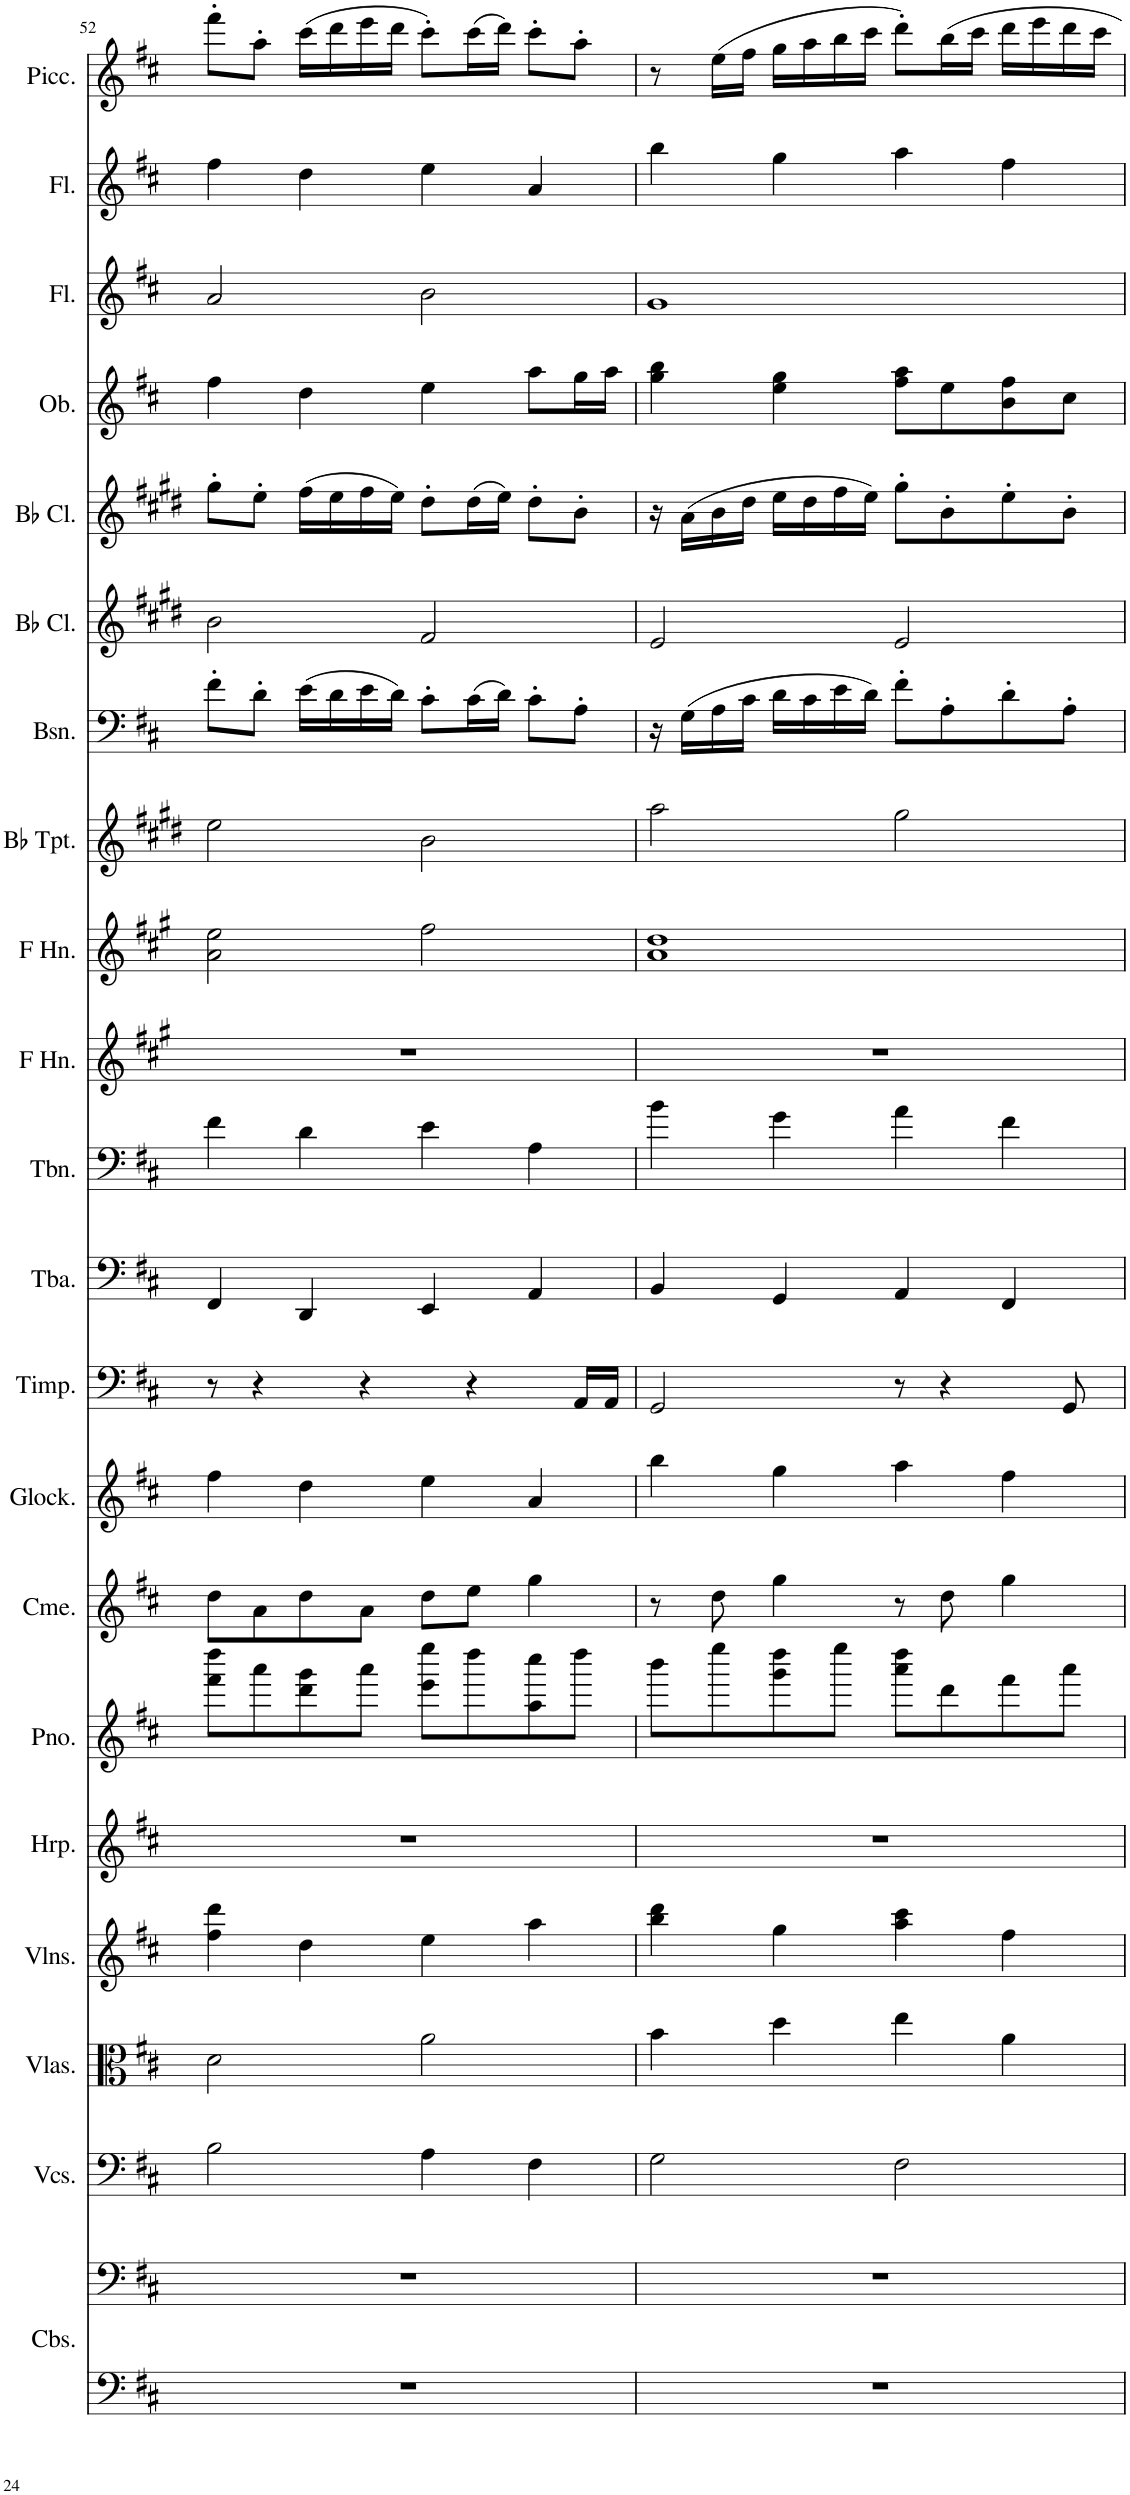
**kern	**kern	**kern	**kern	**kern	**kern	**kern	**kern	**kern	**kern	**kern	**kern	**kern	**kern	**kern	**kern	**kern	**kern	**kern	**kern	**kern	**kern
*part21	*part21	*part20	*part19	*part18	*part17	*part16	*part15	*part14	*part13	*part12	*part11	*part10	*part9	*part8	*part7	*part6	*part5	*part4	*part3	*part2	*part1
*staff22	*staff21	*staff20	*staff19	*staff18	*staff17	*staff16	*staff15	*staff14	*staff13	*staff12	*staff11	*staff10	*staff9	*staff8	*staff7	*staff6	*staff5	*staff4	*staff3	*staff2	*staff1
*I"Contrabasses	*	*I"Violoncellos	*I"Violas	*I"Violins	*I"Harp	*I"Piano	*I"Chimes	*I"Glockenspiel	*I"Timpani	*I"Tuba	*I"Trombone	*I"Horn in F	*I"Horn in F	*I"Bb Trumpet	*I"Bassoon	*I"Bb Clarinet	*I"Bb Clarinet	*I"Oboe	*I"Flute	*I"Flute	*I"Piccolo
*I'Cbs.	*	*I'Vcs.	*I'Vlas.	*I'Vlns.	*I'Hrp.	*I'Pno.	*I'Cme.	*I'Glock.	*I'Timp.	*I'Tba.	*I'Tbn.	*	*	*I'Bb Tpt.	*I'Bsn.	*I'Bb Cl.	*I'Bb Cl.	*I'Ob.	*I'Fl.	*I'Fl.	*I'Picc.
!!LO:PB:g=z
*clefF4	*clefF4	*clefF4	*clefC3	*clefG2	*clefG2	*clefG2	*clefG2	*clefG2	*clefF4	*clefF4	*clefF4	*clefG2	*clefG2	*clefG2	*clefF4	*clefG2	*clefG2	*clefG2	*clefG2	*clefG2	*clefG2
*Trd7c12	*Trd7c12	*	*	*	*	*	*	*Trd-14c-24	*	*	*	*Trd4c7	*Trd4c7	*Trd1c2	*	*Trd1c2	*Trd1c2	*	*	*	*Trd-7c-12
*k[f#c#]	*k[f#c#]	*k[f#c#]	*k[f#c#]	*k[f#c#]	*k[f#c#]	*k[f#c#]	*k[f#c#]	*k[f#c#]	*k[f#c#]	*k[f#c#]	*k[f#c#]	*k[f#c#g#]	*k[f#c#g#]	*k[f#c#g#d#]	*k[f#c#]	*k[f#c#g#d#]	*k[f#c#g#d#]	*k[f#c#]	*k[f#c#]	*k[f#c#]	*k[f#c#]
*M4/4	*M4/4	*M4/4	*M4/4	*M4/4	*M4/4	*M4/4	*M4/4	*M4/4	*M4/4	*M4/4	*M4/4	*M4/4	*M4/4	*M4/4	*M4/4	*M4/4	*M4/4	*M4/4	*M4/4	*M4/4	*M4/4
=52	=52	=52	=52	=52	=52	=52	=52	=52	=52	=52	=52	=52	=52	=52	=52	=52	=52	=52	=52	=52	=52
1r	1r	2B\	2d\	4ff#\ 4ddd\	1r	8fff#\ 8dddd\L	8dd\L	4ff#\	8r	4FF#/	4f#\	1r	2a\ 2ee\	2ee\	8f#'\L	2b\	8gg#'\L	4ff#\	2a/	4ff#\	8fff#'\L
.	.	.	.	.	.	8aaa\	8a\	.	4r	.	.	.	.	.	8d'\J	.	8ee'\J	.	.	.	8aa'\J
.	.	.	.	4dd\	.	8ddd\ 8ggg\	8dd\	4dd\	.	4DD/	4d\	.	.	.	(16e\LL	.	(16ff#\LL	4dd\	.	4dd\	(16ccc#\LL
.	.	.	.	.	.	.	.	.	.	.	.	.	.	.	16d\	.	16ee\	.	.	.	16ddd\
.	.	.	.	.	.	8aaa\J	8a\J	.	4r	.	.	.	.	.	16e\	.	16ff#\	.	.	.	16eee\
.	.	.	.	.	.	.	.	.	.	.	.	.	.	.	16d\JJ)	.	16ee\JJ)	.	.	.	16ddd\JJ
.	.	4A\	2a\	4ee\	.	8eee\ 8eeee\L	8dd\L	4ee\	.	4EE/	4e\	.	2ff#\	2b\	8c#'\L	2f#/	8dd#'\L	4ee\	2b\	4ee\	8ccc#'\L)
.	.	.	.	.	.	8dddd\	8ee\J	.	4r	.	.	.	.	.	(16c#\L	.	(16dd#\L	.	.	.	(16ccc#\L
.	.	.	.	.	.	.	.	.	.	.	.	.	.	.	16d\JJ)	.	16ee\JJ)	.	.	.	16ddd\JJ)
.	.	4F#\	.	4aa\	.	8aa\ 8cccc#\	4gg\	4a/	.	4AA/	4A\	.	.	.	8c#'\L	.	8dd#'\L	8aa\L	.	4a/	8ccc#'\L
.	.	.	.	.	.	8dddd\J	.	.	16AA/LL	.	.	.	.	.	8A'\J	.	8b'\J	16gg\L	.	.	8aa'\J
.	.	.	.	.	.	.	.	.	16AA/JJ	.	.	.	.	.	.	.	.	16aa\JJ	.	.	.
=53	=53	=53	=53	=53	=53	=53	=53	=53	=53	=53	=53	=53	=53	=53	=53	=53	=53	=53	=53	=53	=53
1r	1r	2G\	4b\	4bb\ 4ddd\	1r	8bbb\L	8r	4bb\	2GG/	4BB/	4b\	1r	1a 1dd	2aa\	16r	2e/	16r	4gg\ 4bb\	1g	4bb\	8r
.	.	.	.	.	.	.	.	.	.	.	.	.	.	.	(16G\LL	.	(16a\LL	.	.	.	.
.	.	.	.	.	.	8eeee\	8dd\	.	.	.	.	.	.	.	16A\	.	16b\	.	.	.	(16ee\LL
.	.	.	.	.	.	.	.	.	.	.	.	.	.	.	16c#\JJ	.	16dd#\JJ	.	.	.	16ff#\JJ
.	.	.	4dd\	4gg\	.	8ggg\ 8dddd\	4gg\	4gg\	.	4GG/	4g\	.	.	.	16d\LL	.	16ee\LL	4ee\ 4gg\	.	4gg\	16gg\LL
.	.	.	.	.	.	.	.	.	.	.	.	.	.	.	16c#\	.	16dd#\	.	.	.	16aa\
.	.	.	.	.	.	8eeee\J	.	.	.	.	.	.	.	.	16e\	.	16ff#\	.	.	.	16bb\
.	.	.	.	.	.	.	.	.	.	.	.	.	.	.	16d\JJ)	.	16ee\JJ)	.	.	.	16ccc#\JJ
.	.	2F#\	4ee\	4aa\ 4ccc#\	.	8aaa\ 8dddd\L	8r	4aa\	8r	4AA/	4a\	.	.	2gg#\	8f#'\L	2e/	8gg#'\L	8ff#\ 8aa\L	.	4aa\	8ddd'\L)
.	.	.	.	.	.	8ddd\	8dd\	.	4r	.	.	.	.	.	8A'\	.	8b'\	8ee\	.	.	16bb\L
.	.	.	.	.	.	.	.	.	.	.	.	.	.	.	.	.	.	.	.	.	16ccc#\JJ
.	.	.	4a\	4ff#\	.	8fff#\	4gg\	4ff#\	.	4FF#/	4f#\	.	.	.	8d'\	.	8ee'\	8b\ 8ff#\	.	4ff#\	16ddd\LL
.	.	.	.	.	.	.	.	.	.	.	.	.	.	.	.	.	.	.	.	.	16eee\
.	.	.	.	.	.	8aaa\J	.	.	8GG/	.	.	.	.	.	8A'\J	.	8b'\J	8cc#\J	.	.	16ddd\
.	.	.	.	.	.	.	.	.	.	.	.	.	.	.	.	.	.	.	.	.	16ccc#\JJ
=	=	=	=	=	=	=	=	=	=	=	=	=	=	=	=	=	=	=	=	=	=
*-	*-	*-	*-	*-	*-	*-	*-	*-	*-	*-	*-	*-	*-	*-	*-	*-	*-	*-	*-	*-	*-
